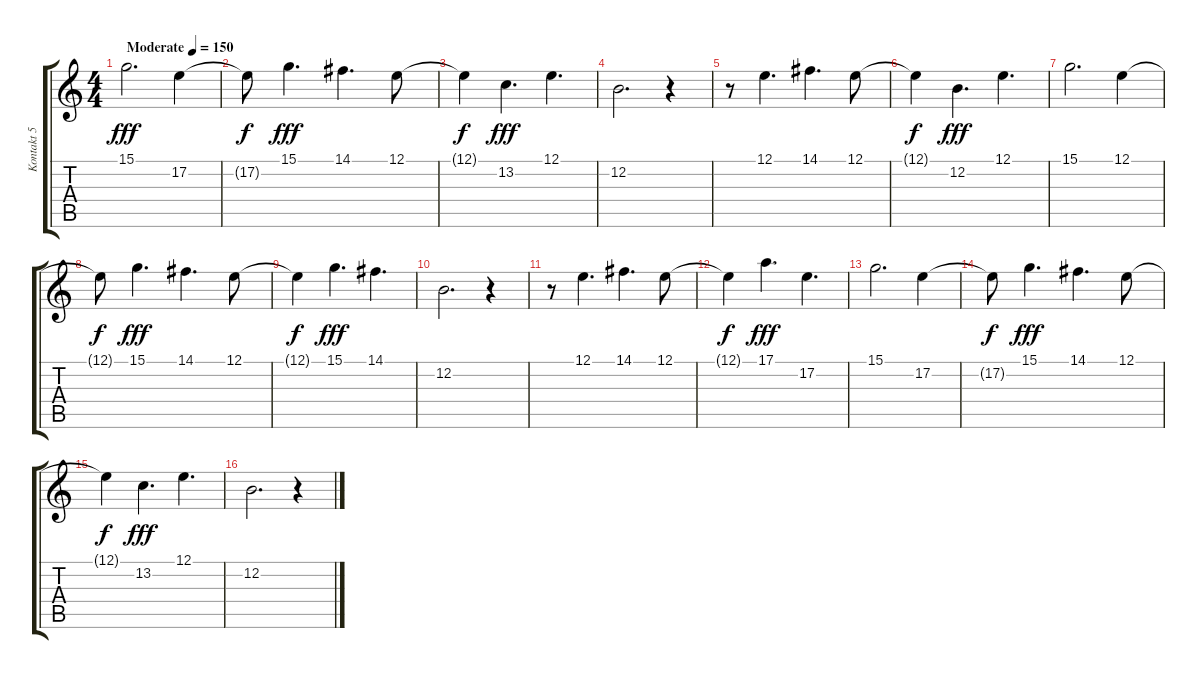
\track ("Kontakt 5 #2 (MIDI)" "Kontakt 5 ") {instrument acousticgrandpiano}
\staff {score tabs}
\tuning (E4 B3 G3 D3 A2 E2) {hide}
\ts (4 4)
\tempo (150 "Moderate")
\clef g2
\ks c
15.1.2{d dy fff instrument acousticgrandpiano} 17.2.4 |
17.2{t}.8{dy f} 15.1.4{d dy fff} 14.1.4{d} 12.1.8 |
12.1{t}.4{dy f} 13.2.4{d dy fff} 12.1.4{d} |
12.2.2{d} r.4 |
r.8 12.1.4{d} 14.1.4{d} 12.1.8 |
12.1{t}.4{dy f} 12.2.4{d dy fff} 12.1.4{d} |
15.1.2{d} 12.1.4 |
12.1{t}.8{dy f} 15.1.4{d dy fff} 14.1.4{d} 12.1.8 |
12.1{t}.4{dy f} 15.1.4{d dy fff} 14.1.4{d} |
12.2.2{d} r.4 |
r.8 12.1.4{d} 14.1.4{d} 12.1.8 |
12.1{t}.4{dy f} 17.1.4{d dy fff} 17.2.4{d} |
15.1.2{d} 17.2.4 |
17.2{t}.8{dy f} 15.1.4{d dy fff} 14.1.4{d} 12.1.8 |
12.1{t}.4{dy f} 13.2.4{d dy fff} 12.1.4{d} |
12.2.2{d} r.4
